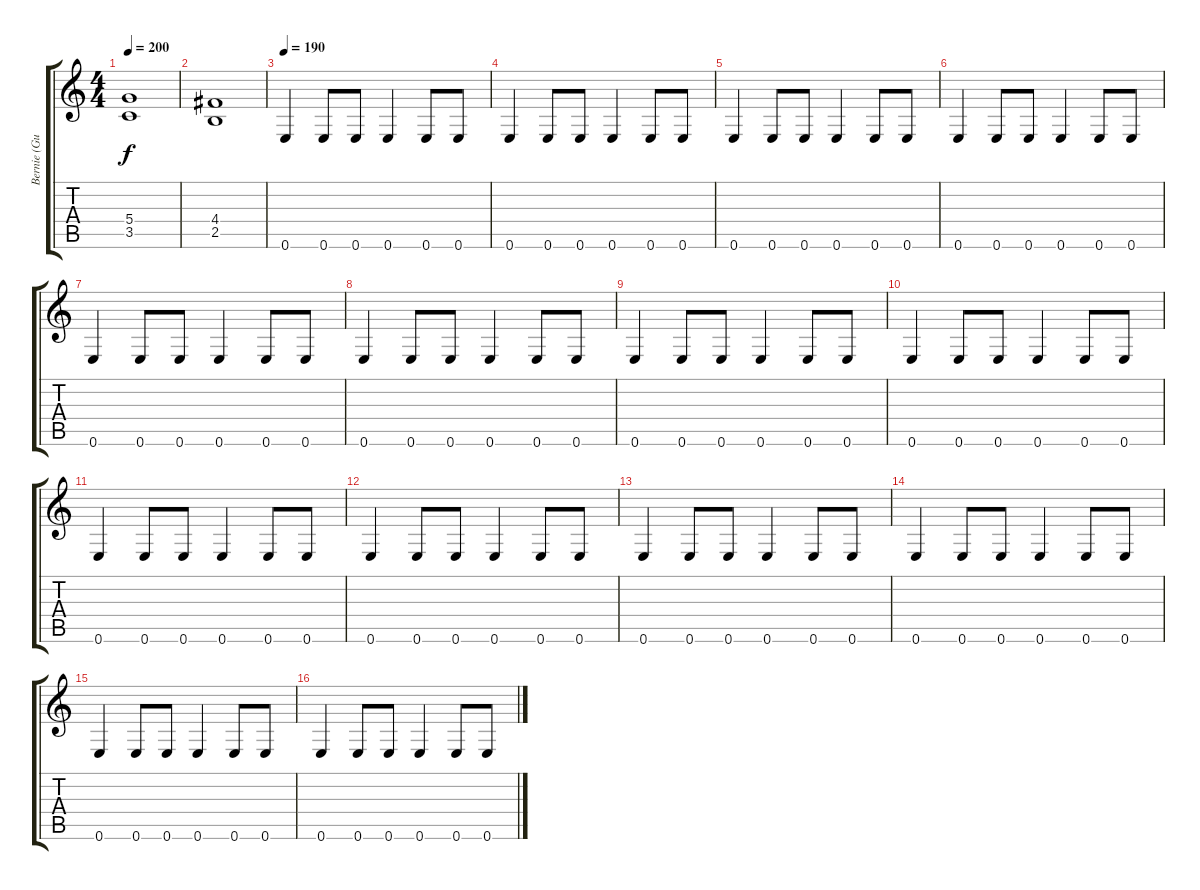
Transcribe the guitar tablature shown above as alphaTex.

\track ("Bernie (Guitar)" "Bernie (Gu") {instrument distortionguitar}
\staff {score tabs}
\tuning (E4 B3 G3 D3 A2 E2) {hide}
\ts (4 4)
\tempo 200
\clef g2
\ks c
(5.4 3.5).1{dy f} |
(4.4 2.5).1 |
\tempo 190
0.6.4 0.6.8 0.6.8 0.6.4 0.6.8 0.6.8 |
0.6.4 0.6.8 0.6.8 0.6.4 0.6.8 0.6.8 |
0.6.4 0.6.8 0.6.8 0.6.4 0.6.8 0.6.8 |
0.6.4 0.6.8 0.6.8 0.6.4 0.6.8 0.6.8 |
0.6.4 0.6.8 0.6.8 0.6.4 0.6.8 0.6.8 |
0.6.4 0.6.8 0.6.8 0.6.4 0.6.8 0.6.8 |
0.6.4 0.6.8 0.6.8 0.6.4 0.6.8 0.6.8 |
0.6.4 0.6.8 0.6.8 0.6.4 0.6.8 0.6.8 |
0.6.4 0.6.8 0.6.8 0.6.4 0.6.8 0.6.8 |
0.6.4 0.6.8 0.6.8 0.6.4 0.6.8 0.6.8 |
0.6.4 0.6.8 0.6.8 0.6.4 0.6.8 0.6.8 |
0.6.4 0.6.8 0.6.8 0.6.4 0.6.8 0.6.8 |
0.6.4 0.6.8 0.6.8 0.6.4 0.6.8 0.6.8 |
0.6.4 0.6.8 0.6.8 0.6.4 0.6.8 0.6.8
